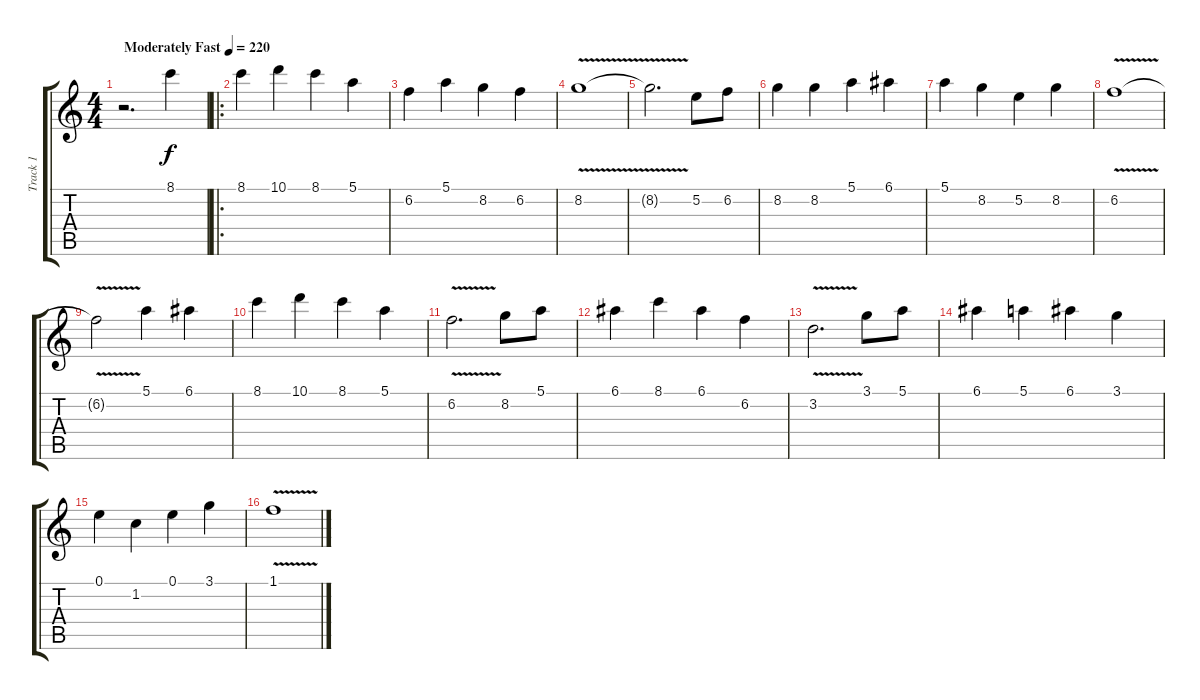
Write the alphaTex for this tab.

\track ("Track 1" "Track 1") {instrument overdrivenguitar}
\staff {score tabs}
\tuning (E4 B3 G3 D3 A2 E2) {hide}
\ts (4 4)
\tempo (220 "Moderately Fast")
\clef g2
\ks c
r.2{d dy f instrument overdrivenguitar} 8.1.4 |
\ro
8.1.4 10.1.4 8.1.4 5.1.4 |
6.2.4 5.1.4 8.2.4 6.2.4 |
8.2{v}.1 |
8.2{t}.2{d} 5.2.8 6.2.8 |
8.2.4 8.2.4 5.1.4 6.1.4 |
5.1.4 8.2.4 5.2.4 8.2.4 |
6.2{v}.1 |
6.2{t}.2 5.1.4 6.1.4 |
8.1.4 10.1.4 8.1.4 5.1.4 |
6.2{v}.2{d} 8.2.8 5.1.8 |
6.1.4 8.1.4 6.1.4 6.2.4 |
3.2{v}.2{d} 3.1.8 5.1.8 |
6.1.4 5.1.4 6.1.4 3.1.4 |
0.1.4 1.2.4 0.1.4 3.1.4 |
1.1{v}.1
